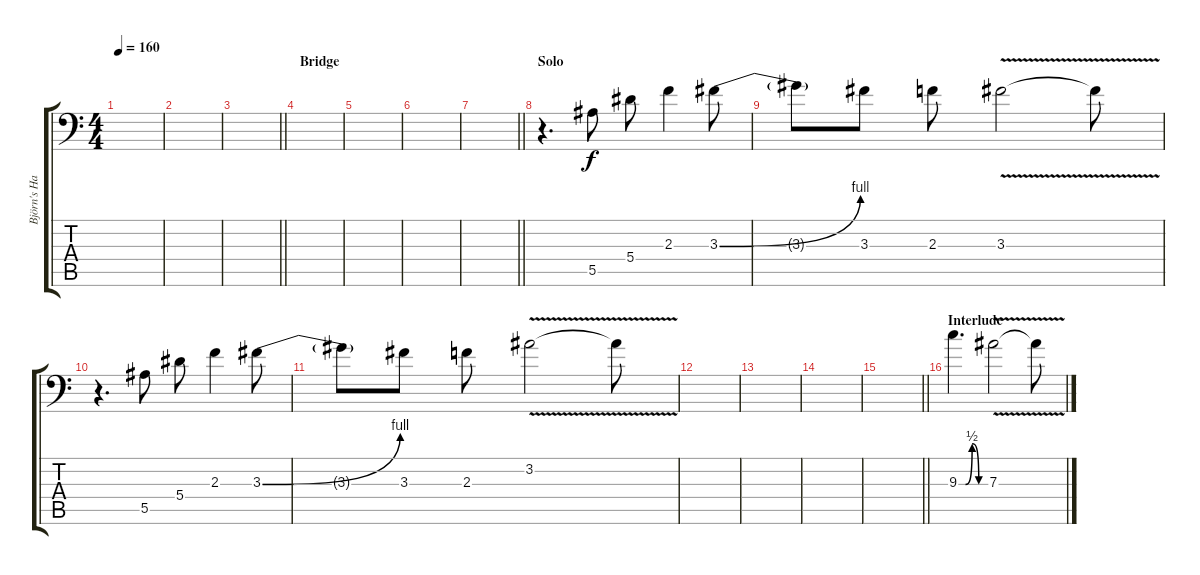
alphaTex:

\track ("Björn's Harmonizer" "Björn's Ha") {instrument overdrivenguitar}
\staff {score tabs}
\tuning (C4 G3 Eb3 Bb2 F2 Bb1) {hide}
\ts (4 4)
\tempo 160
\clef f4
\ks c
|
|
\barLineRight lightlight
|
\section ("" "Bridge")
|
|
|
\barLineRight lightlight
|
\section ("" "Solo")
r.4{d balance 4} 5.5.8 5.4.8 2.3.4 3.3{be (bend 0 0 60 4)}.8 |
3.3{t}.8 3.3.8 2.3.8 3.3{v}.2 3.3{t}.8 |
r.4{d} 5.5.8 5.4.8 2.3.4 3.3{be (bend 0 0 60 4)}.8 |
3.3{t}.8 3.3.8 2.3.8 3.2{v}.2 3.2{t}.8 |
|
|
|
\barLineRight lightlight
|
\section ("" "Interlude")
9.3{be (custom 0 0 15 0 30 2 45 0 60 0)}.4{d} 7.3{v}.2 7.3{t}.8
